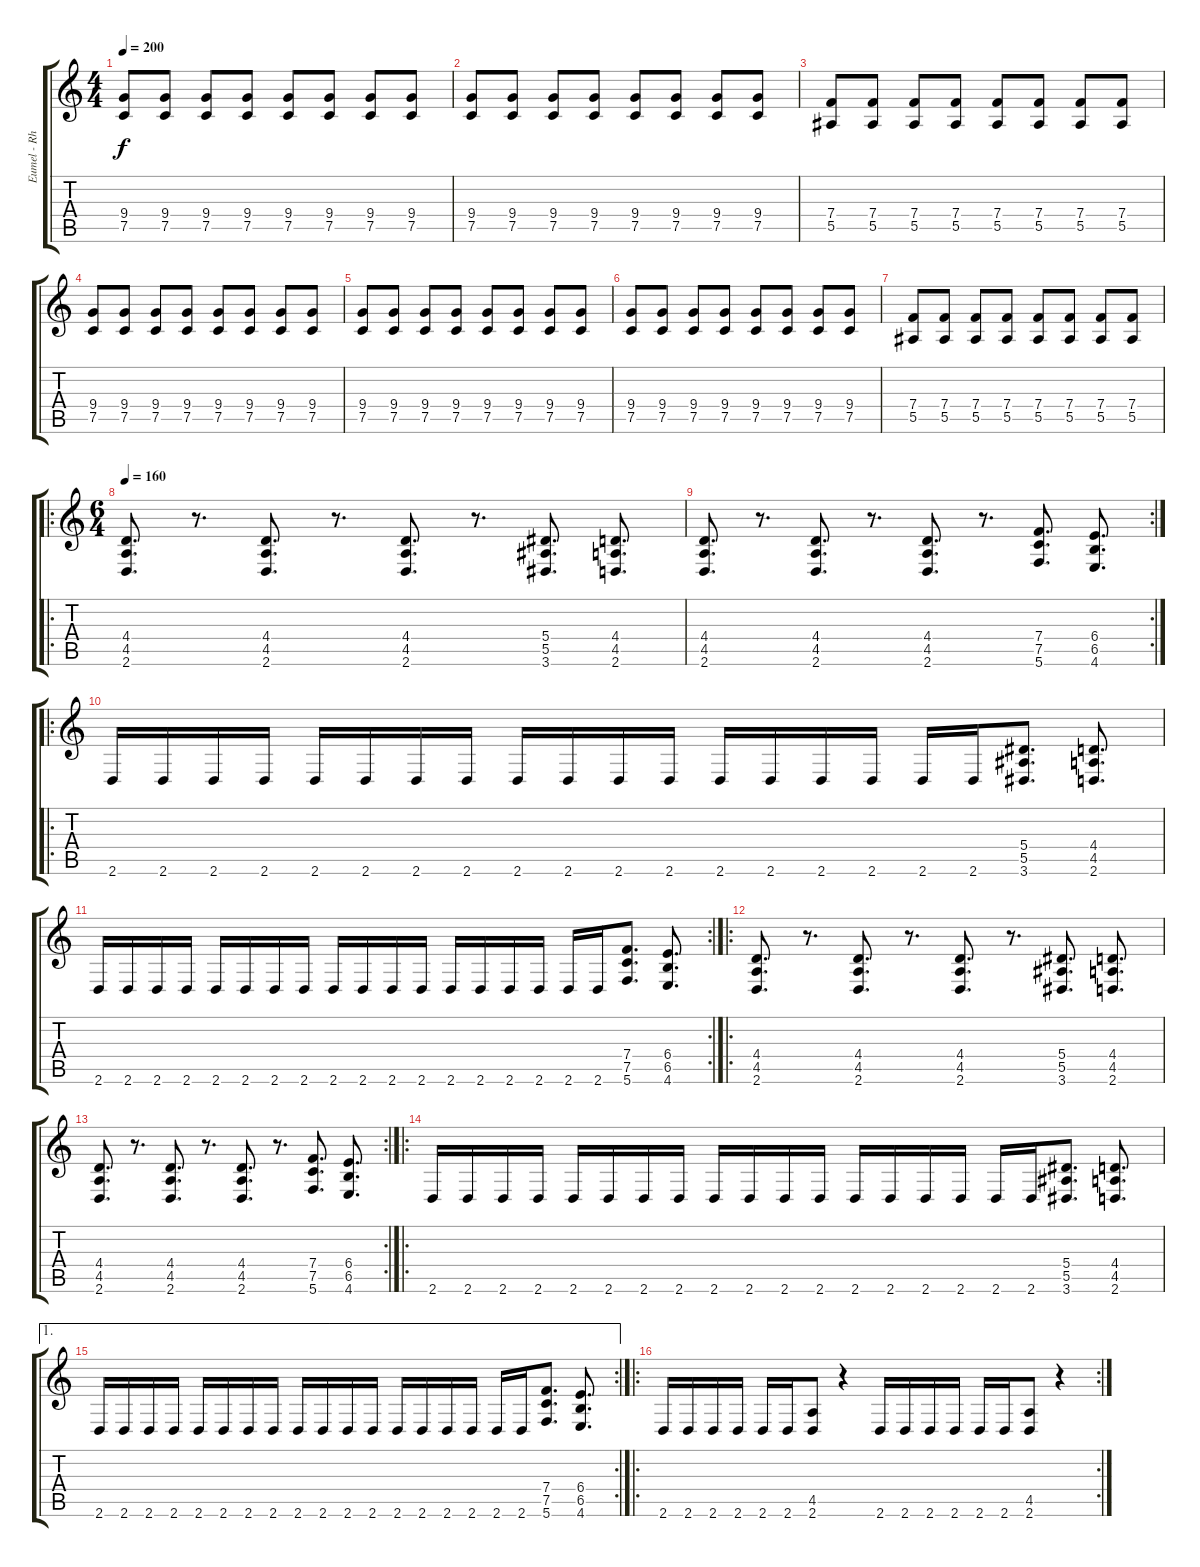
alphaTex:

\track ("Eumel - Rhythm Guitar" "Eumel - Rh") {instrument distortionguitar}
\staff {score tabs}
\tuning (C4 G3 Eb3 Bb2 F2 C2) {hide}
\ts (4 4)
\tempo 200
\clef g2
\ks c
(9.4 7.5).8{dy f} (9.4 7.5).8 (9.4 7.5).8 (9.4 7.5).8 (9.4 7.5).8 (9.4 7.5).8 (9.4 7.5).8 (9.4 7.5).8 |
(9.4 7.5).8 (9.4 7.5).8 (9.4 7.5).8 (9.4 7.5).8 (9.4 7.5).8 (9.4 7.5).8 (9.4 7.5).8 (9.4 7.5).8 |
(7.4 5.5).8 (7.4 5.5).8 (7.4 5.5).8 (7.4 5.5).8 (7.4 5.5).8 (7.4 5.5).8 (7.4 5.5).8 (7.4 5.5).8 |
(9.4 7.5).8 (9.4 7.5).8 (9.4 7.5).8 (9.4 7.5).8 (9.4 7.5).8 (9.4 7.5).8 (9.4 7.5).8 (9.4 7.5).8 |
(9.4 7.5).8 (9.4 7.5).8 (9.4 7.5).8 (9.4 7.5).8 (9.4 7.5).8 (9.4 7.5).8 (9.4 7.5).8 (9.4 7.5).8 |
(9.4 7.5).8 (9.4 7.5).8 (9.4 7.5).8 (9.4 7.5).8 (9.4 7.5).8 (9.4 7.5).8 (9.4 7.5).8 (9.4 7.5).8 |
(7.4 5.5).8 (7.4 5.5).8 (7.4 5.5).8 (7.4 5.5).8 (7.4 5.5).8 (7.4 5.5).8 (7.4 5.5).8 (7.4 5.5).8 |
\ro
\ts (6 4)
\tempo 160
(4.4 4.5 2.6).8{d} r.8{d} (4.4 4.5 2.6).8{d} r.8{d} (4.4 4.5 2.6).8{d} r.8{d} (5.4 5.5 3.6).8{d} (4.4 4.5 2.6).8{d} |
\rc 2
(4.4 4.5 2.6).8{d} r.8{d} (4.4 4.5 2.6).8{d} r.8{d} (4.4 4.5 2.6).8{d} r.8{d} (7.4 7.5 5.6).8{d} (6.4 6.5 4.6).8{d} |
\ro
2.6.16 2.6.16 2.6.16 2.6.16 2.6.16 2.6.16 2.6.16 2.6.16 2.6.16 2.6.16 2.6.16 2.6.16 2.6.16 2.6.16 2.6.16 2.6.16 2.6.16 2.6.16 (5.4 5.5 3.6).8{d} (4.4 4.5 2.6).8{d} |
\rc 2
2.6.16 2.6.16 2.6.16 2.6.16 2.6.16 2.6.16 2.6.16 2.6.16 2.6.16 2.6.16 2.6.16 2.6.16 2.6.16 2.6.16 2.6.16 2.6.16 2.6.16 2.6.16 (7.4 7.5 5.6).8{d} (6.4 6.5 4.6).8{d} |
\ro
(4.4 4.5 2.6).8{d} r.8{d} (4.4 4.5 2.6).8{d} r.8{d} (4.4 4.5 2.6).8{d} r.8{d} (5.4 5.5 3.6).8{d} (4.4 4.5 2.6).8{d} |
\rc 2
(4.4 4.5 2.6).8{d} r.8{d} (4.4 4.5 2.6).8{d} r.8{d} (4.4 4.5 2.6).8{d} r.8{d} (7.4 7.5 5.6).8{d} (6.4 6.5 4.6).8{d} |
\ro
2.6.16 2.6.16 2.6.16 2.6.16 2.6.16 2.6.16 2.6.16 2.6.16 2.6.16 2.6.16 2.6.16 2.6.16 2.6.16 2.6.16 2.6.16 2.6.16 2.6.16 2.6.16 (5.4 5.5 3.6).8{d} (4.4 4.5 2.6).8{d} |
\ae 1
\rc 2
2.6.16 2.6.16 2.6.16 2.6.16 2.6.16 2.6.16 2.6.16 2.6.16 2.6.16 2.6.16 2.6.16 2.6.16 2.6.16 2.6.16 2.6.16 2.6.16 2.6.16 2.6.16 (7.4 7.5 5.6).8{d} (6.4 6.5 4.6).8{d} |
\ro
\rc 2
2.6.16 2.6.16 2.6.16 2.6.16 2.6.16 2.6.16 (4.5 2.6).8 r.4 2.6.16 2.6.16 2.6.16 2.6.16 2.6.16 2.6.16 (4.5 2.6).8 r.4
